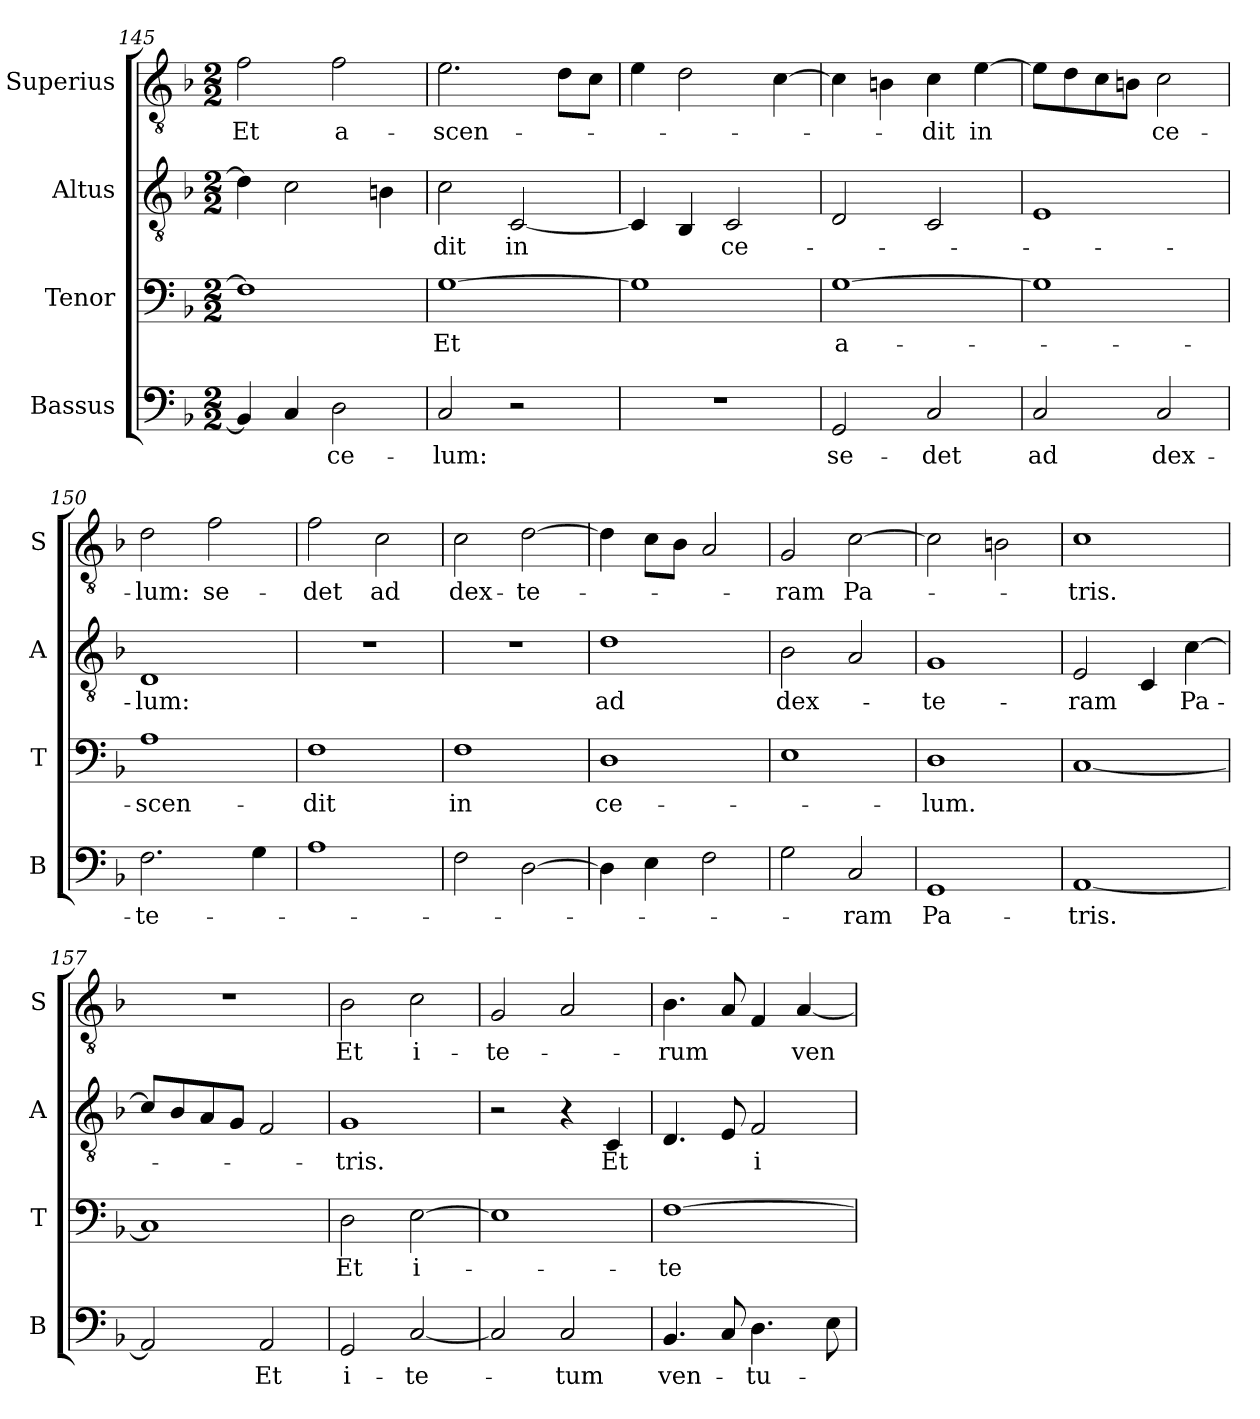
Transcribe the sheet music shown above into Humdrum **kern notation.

**kern	**text	**kern	**text	**kern	**text	**kern	**text
*part4	*part4	*part3	*part3	*part2	*part2	*part1	*part1
*staff4	*staff4	*staff3	*staff3	*staff2	*staff2	*staff1	*staff1
*I"Bassus	*	*I"Tenor	*	*I"Altus	*	*I"Superius	*
*I'B	*	*I'T	*	*I'A	*	*I'S	*
*clefF4	*	*clefF4	*	*clefGv2	*	*clefGv2	*
*k[b-]	*	*k[b-]	*	*k[b-]	*	*k[b-]	*
*M2/2	*	*M2/2	*	*M2/2	*	*M2/2	*
=145	=145	=145	=145	=145	=145	=145	=145
4BB-]	.	1F]	.	4d]	.	2f	Et
4C	.	.	.	2c	.	.	.
2D	ce-	.	.	.	.	2f	a-
.	.	.	.	4Bn	.	.	.
=146	=146	=146	=146	=146	=146	=146	=146
!	!	!	!LO:LY:i	!	!	!	!
2C	-lum:	[1G	Et	2c	-dit	2.e	-scen-
2r	.	.	.	[2C	in	.	.
.	.	.	.	.	.	8dL	.
.	.	.	.	.	.	8cJ	.
=147	=147	=147	=147	=147	=147	=147	=147
1r	.	1G]	.	4C]	.	4e	.
.	.	.	.	4BB-	.	2d	.
.	.	.	.	2C	ce-	.	.
.	.	.	.	.	.	[4c	.
=148	=148	=148	=148	=148	=148	=148	=148
!	!	!	!LO:LY:i	!	!	!	!
2GG	se-	[1G	a-	2D	.	4c]	.
.	.	.	.	.	.	4Bn	.
2C	-det	.	.	2C	.	4c	-dit
.	.	.	.	.	.	[4e	in
=149	=149	=149	=149	=149	=149	=149	=149
2C	ad	1G]	.	1E	.	8eL]	.
.	.	.	.	.	.	8d	.
.	.	.	.	.	.	8c	.
.	.	.	.	.	.	8BnJ	.
2C	dex-	.	.	.	.	2c	ce-
=150	=150	=150	=150	=150	=150	=150	=150
!	!	!	!LO:LY:i	!	!	!	!
2.F	-te-	1A	-scen-	1D	-lum:	2d	-lum:
.	.	.	.	.	.	2f	se-
4G	.	.	.	.	.	.	.
=151	=151	=151	=151	=151	=151	=151	=151
!	!	!	!LO:LY:i	!	!	!	!
1A	.	1F	-dit	1r	.	2f	-det
.	.	.	.	.	.	2c	ad
=152	=152	=152	=152	=152	=152	=152	=152
!	!	!	!LO:LY:i	!	!	!	!
2F	.	1F	in	1r	.	2c	dex-
[2D	.	.	.	.	.	[2d	-te-
=153	=153	=153	=153	=153	=153	=153	=153
!	!	!	!LO:LY:i	!	!	!	!
4D]	.	1D	ce-	1d	ad	4d]	.
4E	.	.	.	.	.	8cL	.
.	.	.	.	.	.	8B-J	.
2F	.	.	.	.	.	2A	.
=154	=154	=154	=154	=154	=154	=154	=154
2G	.	1E	.	2B-	dex-	2G	-ram
2C	-ram	.	.	2A	.	[2c	Pa-
=155	=155	=155	=155	=155	=155	=155	=155
!	!	!	!LO:LY:i	!	!	!	!
1GG	Pa-	1D	-lum.	1G	-te-	2c]	.
.	.	.	.	.	.	2Bn	.
=156	=156	=156	=156	=156	=156	=156	=156
[1AA	-tris.	[1C	.	2E	-ram	1c	-tris.
.	.	.	.	4C	.	.	.
.	.	.	.	[4c	Pa-	.	.
=157	=157	=157	=157	=157	=157	=157	=157
2AA]	.	1C]	.	8cL]	.	1r	.
.	.	.	.	8B-	.	.	.
.	.	.	.	8A	.	.	.
.	.	.	.	8GJ	.	.	.
2AA	Et	.	.	2F	.	.	.
=158	=158	=158	=158	=158	=158	=158	=158
2GG	i-	2D	Et	1G	-tris.	2B-	Et
[2C	-te-	[2E	i-	.	.	2c	i-
=159	=159	=159	=159	=159	=159	=159	=159
2C]	.	1E]	.	2r	.	2G	-te-
2C	-tum	.	.	4r	.	2A	.
.	.	.	.	4C	Et	.	.
=160	=160	=160	=160	=160	=160	=160	=160
4.BB-	ven-	[1F	-te-	4.D	.	4.B-	-rum
8C	.	.	.	8E	.	8A	.
4.D	-tu-	.	.	2F	i-	4F	.
.	.	.	.	.	.	[4A	ven-
8E	.	.	.	.	.	.	.
=	=	=	=	=	=	=	=
*-	*-	*-	*-	*-	*-	*-	*-
